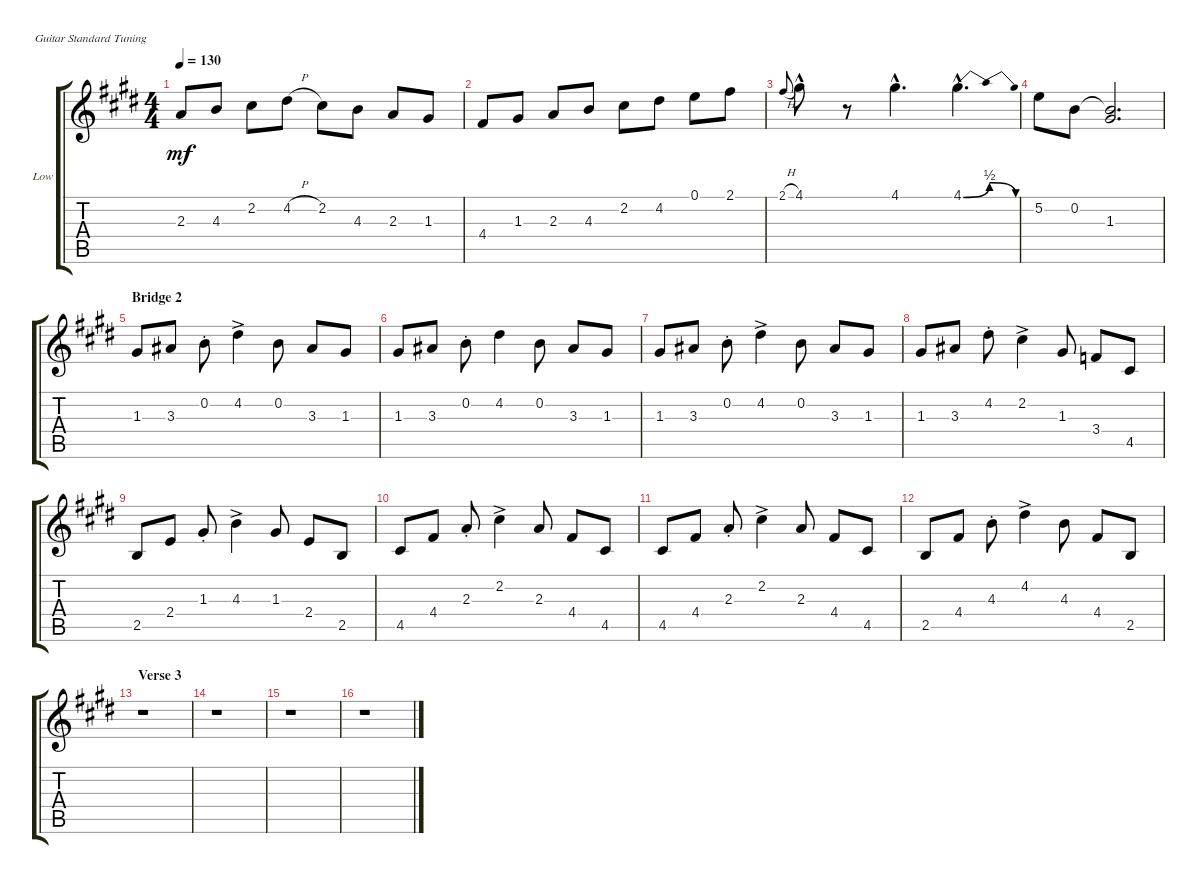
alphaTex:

\defaultSystemsLayout 4
\bracketExtendMode groupsimilarinstruments
\firstSystemTrackNameOrientation horizontal
\otherSystemsTrackNameOrientation horizontal
\chordDiagramsInScore
\track ("Low Lead" "Low") {instrument overdrivenguitar}
\staff {score tabs}
\tuning (E4 B3 G3 D3 A2 E2)
\ts (4 4)
\tempo 130
\clef g2
\scale
0.292642
\ks e
2.3.8{dy mf} 4.3.8 2.2.8 4.2{h}.8 2.2.8 4.3.8 2.3.8 1.3.8 |
\scale
0.292642 4.4.8 1.3.8 2.3.8 4.3.8 2.2.8 4.2.8 0.1.8 2.1.8 |
\scale
0.234114 2.1{h}.8{gr onbeat} 4.1{hac}.8 r.8 4.1{hac}.4{d} 4.1{be (bendrelease 9.6 0 18 2 22.2 2 30 0) hac}.4{d} |
\scale
0.180602 5.2.8 0.2.8 (1.3 0.2{t}).2{d} |
\section ("" "Bridge 2")
\scale
0.244807 1.3.8 3.3.8 0.2{st}.8 4.2{ac}.4 0.2.8 3.3.8 1.3.8 |
\scale
0.244807 1.3.8 3.3.8 0.2{st}.8 4.2.4 0.2.8 3.3.8 1.3.8 |
\scale
0.244807 1.3.8 3.3.8 0.2{st}.8 4.2{ac}.4 0.2.8 3.3.8 1.3.8 |
\scale
0.265579 1.3.8 3.3.8 4.2{st}.8 2.2{ac}.4 1.3.8 3.4.8 4.5.8 |
\scale
0.260383 2.5.8 2.4.8 1.3{st}.8 4.3{ac}.4 1.3.8 2.4.8 2.5.8 |
\scale
0.239617 4.5.8 4.4.8 2.3{st}.8 2.2{ac}.4 2.3.8 4.4.8 4.5.8 |
\scale
0.239617 4.5.8 4.4.8 2.3{st}.8 2.2{ac}.4 2.3.8 4.4.8 4.5.8 |
\scale
0.260383 2.5.8 4.4.8 4.3{st}.8 4.2{ac}.4 4.3.8 4.4.8 2.5.8 |
\section ("" "Verse 3")
\scale
0.25 r.1 |
\scale
0.25 r.1 |
\scale
0.25 r.1 |
\scale
0.25 r.1
